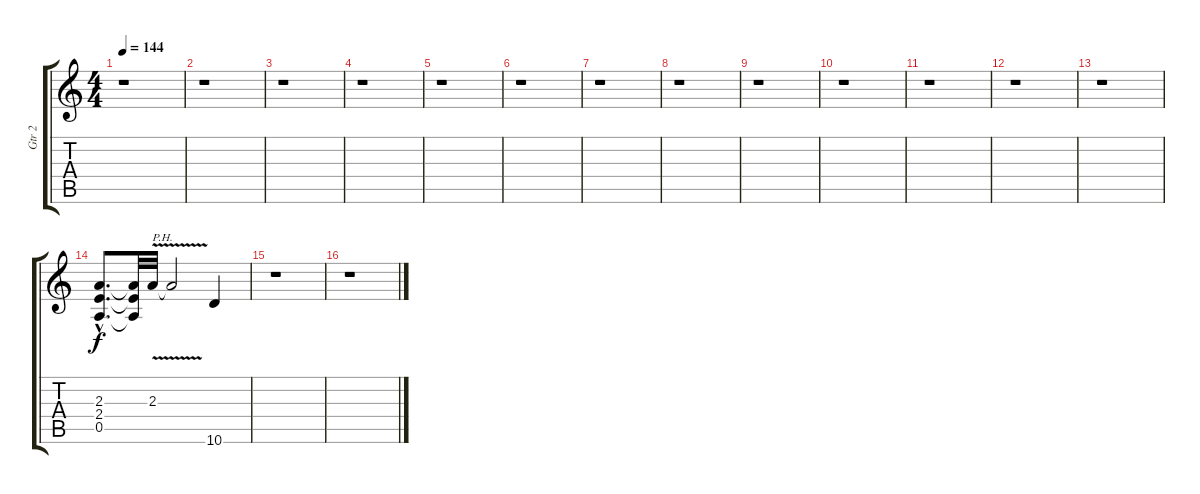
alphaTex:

\track ("Gtr 2" "Gtr 2") {instrument overdrivenguitar}
\staff {score tabs}
\tuning (E4 B3 G3 D3 A2 E2) {hide}
\ts (4 4)
\tempo 144
\clef g2
\ks c
r.1{dy f instrument overdrivenguitar} |
r.1 |
r.1 |
r.1 |
r.1 |
r.1 |
r.1 |
r.1 |
r.1 |
r.1 |
r.1 |
r.1 |
r.1 |
(2.3{hac} 2.4{hac} 0.5{hac}).8{d} (2.3{t} 2.4{t} 0.5{t}).32 2.3{v}.32{txt "P.H."} 2.3{t}.2 10.6.4 |
r.1 |
r.1
